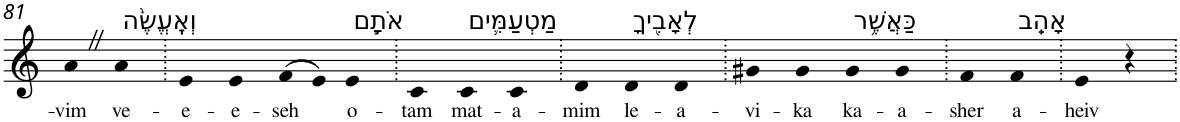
**kern	**text
*part1	*part1
*staff1	*staff1
*I"Piano	*
*I'Pno	*
!!LO:PB:g=z
*clefG2	*
*k[]	*
=81	=81
!	!LO:LY:b
4aZ	-vim
!LO:TX:a:t=וְאֶֽעֱשֶׂ֨ה	!
!	!LO:LY:b
4a	ve-
=82.	=82.
!	!LO:LY:b
4e	-e-
!	!LO:LY:b
4e	-e-
!	!LO:LY:b
(>8f	-seh
8e)	.
!LO:TX:a:t=אֹתָ֧ם	!
!	!LO:LY:b
4e	o-
=83.	=83.
!	!LO:LY:b
4c	-tam
!LO:TX:a:t=מַטְעַמִּ֛ים	!
!	!LO:LY:b
4c	mat-
!	!LO:LY:b
4c	-a-
=84.	=84.
!	!LO:LY:b
4d	-mim
!LO:TX:a:t=לְאָבִ֖יךָ	!
!	!LO:LY:b
4d	le-
!	!LO:LY:b
4d	-a-
=85.	=85.
!	!LO:LY:b
4g#X	-vi-
!	!LO:LY:b
4g#	-ka
!LO:TX:a:t=כַּאֲשֶׁ֥ר	!
!	!LO:LY:b
4g#	ka-
!	!LO:LY:b
4g#	-a-
=86.	=86.
!	!LO:LY:b
4f	-sher
!LO:TX:a:t=אָהֵֽב	!
!	!LO:LY:b
4f	a-
=87.	=87.
!	!LO:LY:b
4e	-heiv
4r	.
=.	=.
*-	*-
